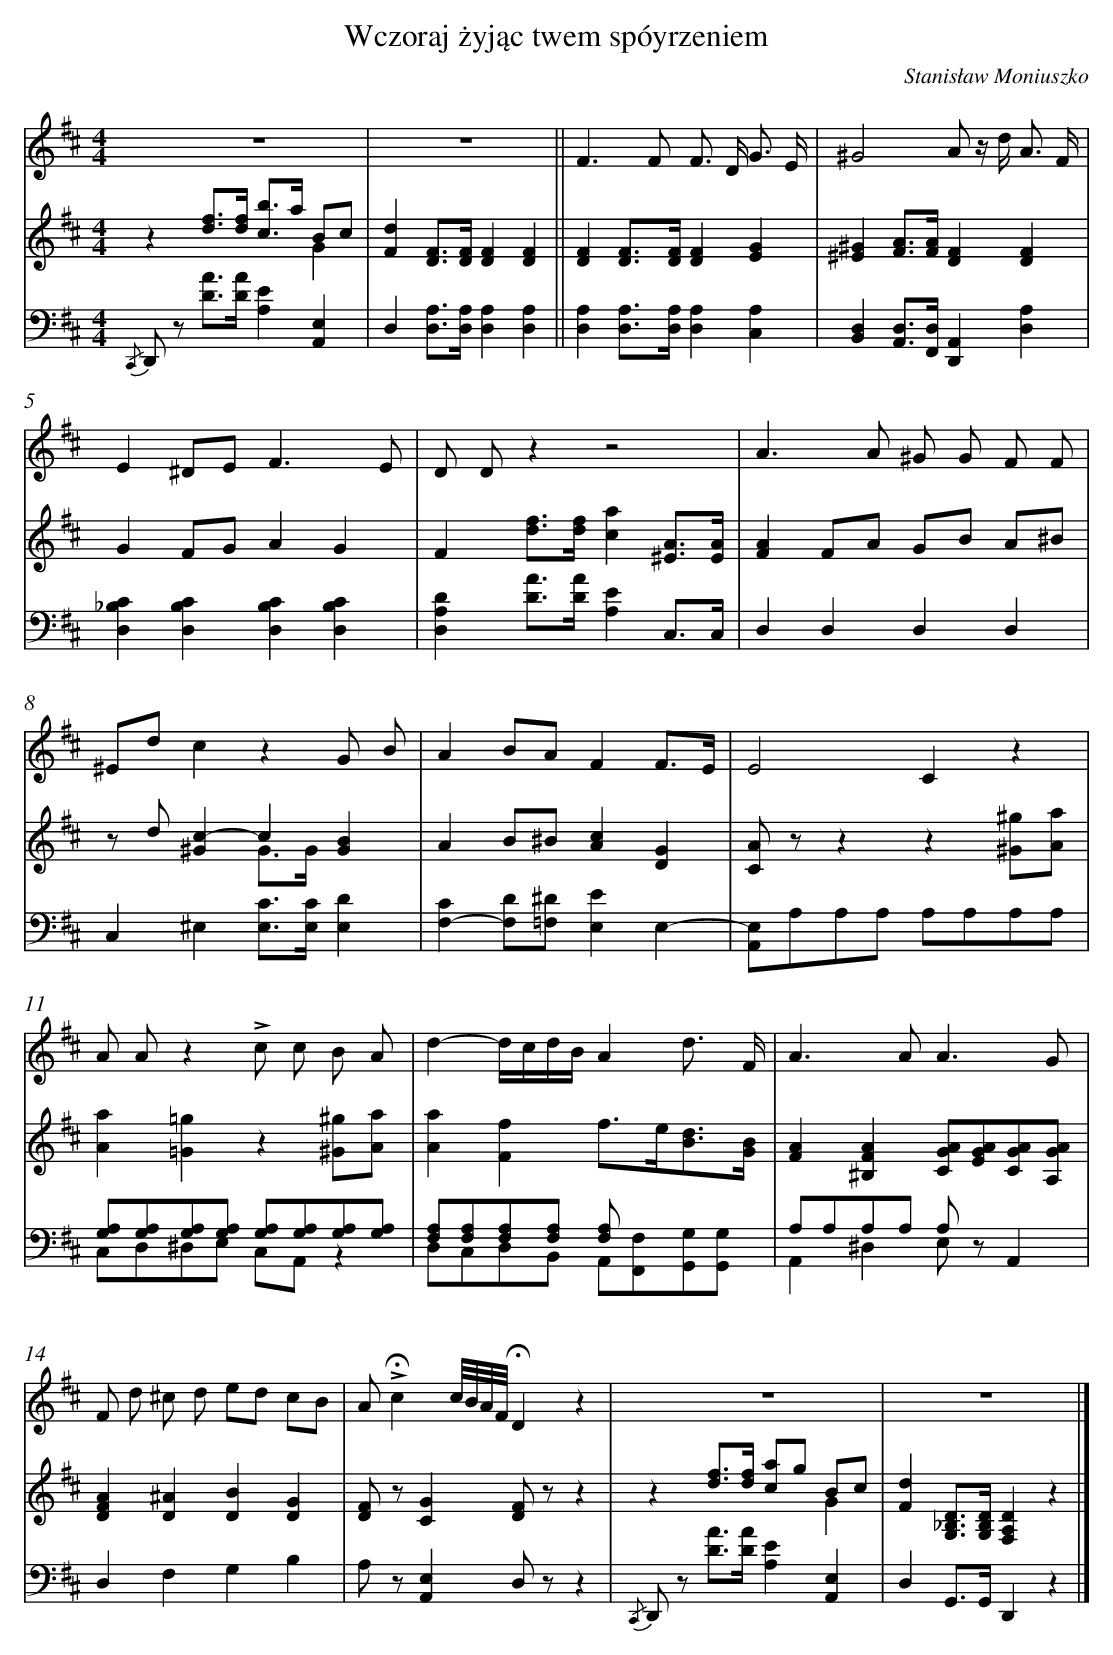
X:1
T: Wczoraj żyjąc twem spóyrzeniem
C: Stanisław Moniuszko
L: 1/8
M: 4/4
V: 1 clef=treble
V: 2 clef=treble
V: 3 clef=bass
K: D
[V:1] z8 |
[V:2] z2[fd]>[fd] [bc]>a Bc & x4x2G2 |
[V:3] {/C,,} D,, z [AD]>[AD][E2A,2][E,2A,,2] |
[V:1] z8 ||
[V:2] [d2F2][FD]>[FD][F2D2][F2D2] ||
[V:3] D,2[A,D,]>[A,D,][A,2D,2][A,2D,2] ||
[V:1] F2>F2 F> D G3/ E/ |
[V:2] [F2D2][FD]>[FD][F2D2][G2E2] |
[V:3] [A,2D,2][A,D,]>[A,D,][A,2D,2][A,2C,2] |
[V:1] ^G4A z/ d< A F/ |
[V:2] [^G2^E2][AF]>[AF][F2D2][F2D2] |
[V:3] [D,2B,,2][D,A,,]>[D,F,,][A,,2D,,2][A,2D,2] |
[V:1] E2^DE2<F2E |
[V:2] G2FGA2G2 |
[V:3] [C2_B,2D,2][C2B,2D,2][C2B,2D,2][C2B,2D,2] |
[V:1] D Dz2z4 |
[V:2] F2[fd]>[fd][a2c2][A3/^E3/][A/E/] |
[V:3] [D2A,2D,2][AD]>[AD][E2A,2]C,3/C,/ |
[V:1] A2>A2 ^G G F F |
[V:2] [A2F2]FA GB A^B |
[V:3] D,2D,2D,2D,2 |
[V:1] ^Edc2z2G B |
[V:2] z d[c2-^G2]c2[B2G2] & x4G>Gx2 |
[V:3] C,2^E,2[CE,]>[CE,][D2E,2] |
[V:1] A2BAF2F3/E/ |
[V:2] A2B^B[c2A2][G2D2] |
[V:3] [C2F,2-][DF,][^D=F,][E2E,2]E,2- |
[V:1] E4C2z2 |
[V:2] [AC] zz2z2[^g^G][aA] |
[V:3] [E,A,,]A,A,A, A,A,A,A, |
[V:1] A Az2!accent!c c B A |
[V:2] [a2A2][=g2=G2]z2[^g^G][aA] |
[V:3] [A,G,][A,G,][A,G,][A,G,] [A,G,][A,G,][A,G,][A,G,] & C,D,^D,E, C,A,,z2 |
[V:1] d2-d/c/d/B/A2d3/ F/ |
[V:2] [a2A2][f2F2]f>e[d3/B3/][B/G/] |
[V:3] [A,F,][A,F,][A,F,][A,F,] [A,F,] xx2 & D,C,D,B,, A,,[F,F,,][G,G,,][G,G,,] |
[V:1] A2>A2A3G |
[V:2] [A2F2][A2F2^B,2][AGC][AGE][AGC][AGA,] |
[V:3] A,A,A,A, A, zA,,2 & A,,2^D,2E, xx2 |
[V:1] F d ^c d ed cB |
[V:2] [A2F2D2][^A2D2][B2D2][G2D2] |
[V:3] D,2F,2G,2B,2 |
[V:1] A!accent!!fermata!c2c//B//A//F//!fermata!D2z2 |
[V:2] [FD] z[G2C2][FD] zz2 |
[V:3] A, z[E,2A,,2]D, zz2 |
[V:1] z8 |
[V:2] z2[fd]>[fd] [ac]g Bc & x4x2G2 |
[V:3] {/C,,} D,, z [AD]>[AD][E2A,2][E,2A,,2] |
[V:1] z8 |]
[V:2] [d2F2][D_B,G,]>[DB,G,][D2A,2F,2]z2 |]
[V:3] D,2G,,>G,,D,,2z2 |]
